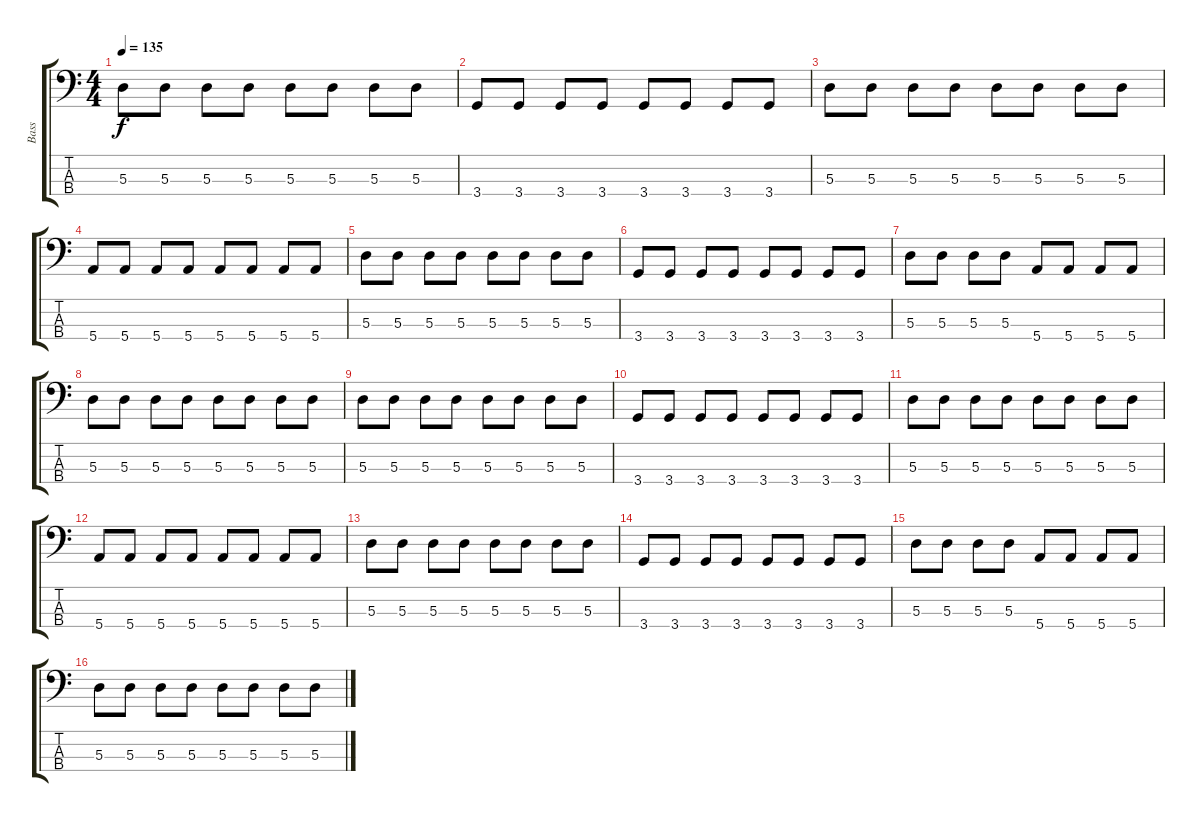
\track ("Bass" "Bass") {instrument electricbassfinger}
\staff {score tabs}
\tuning (G2 D2 A1 E1) {hide}
\ts (4 4)
\tempo 135
\clef f4
\ks c
5.3.8{dy f instrument electricbassfinger} 5.3.8 5.3.8 5.3.8 5.3.8 5.3.8 5.3.8 5.3.8 |
3.4.8 3.4.8 3.4.8 3.4.8 3.4.8 3.4.8 3.4.8 3.4.8 |
5.3.8 5.3.8 5.3.8 5.3.8 5.3.8 5.3.8 5.3.8 5.3.8 |
5.4.8 5.4.8 5.4.8 5.4.8 5.4.8 5.4.8 5.4.8 5.4.8 |
5.3.8 5.3.8 5.3.8 5.3.8 5.3.8 5.3.8 5.3.8 5.3.8 |
3.4.8 3.4.8 3.4.8 3.4.8 3.4.8 3.4.8 3.4.8 3.4.8 |
5.3.8 5.3.8 5.3.8 5.3.8 5.4.8 5.4.8 5.4.8 5.4.8 |
5.3.8 5.3.8 5.3.8 5.3.8 5.3.8 5.3.8 5.3.8 5.3.8 |
5.3.8 5.3.8 5.3.8 5.3.8 5.3.8 5.3.8 5.3.8 5.3.8 |
3.4.8 3.4.8 3.4.8 3.4.8 3.4.8 3.4.8 3.4.8 3.4.8 |
5.3.8 5.3.8 5.3.8 5.3.8 5.3.8 5.3.8 5.3.8 5.3.8 |
5.4.8 5.4.8 5.4.8 5.4.8 5.4.8 5.4.8 5.4.8 5.4.8 |
5.3.8 5.3.8 5.3.8 5.3.8 5.3.8 5.3.8 5.3.8 5.3.8 |
3.4.8 3.4.8 3.4.8 3.4.8 3.4.8 3.4.8 3.4.8 3.4.8 |
5.3.8 5.3.8 5.3.8 5.3.8 5.4.8 5.4.8 5.4.8 5.4.8 |
5.3.8 5.3.8 5.3.8 5.3.8 5.3.8 5.3.8 5.3.8 5.3.8
